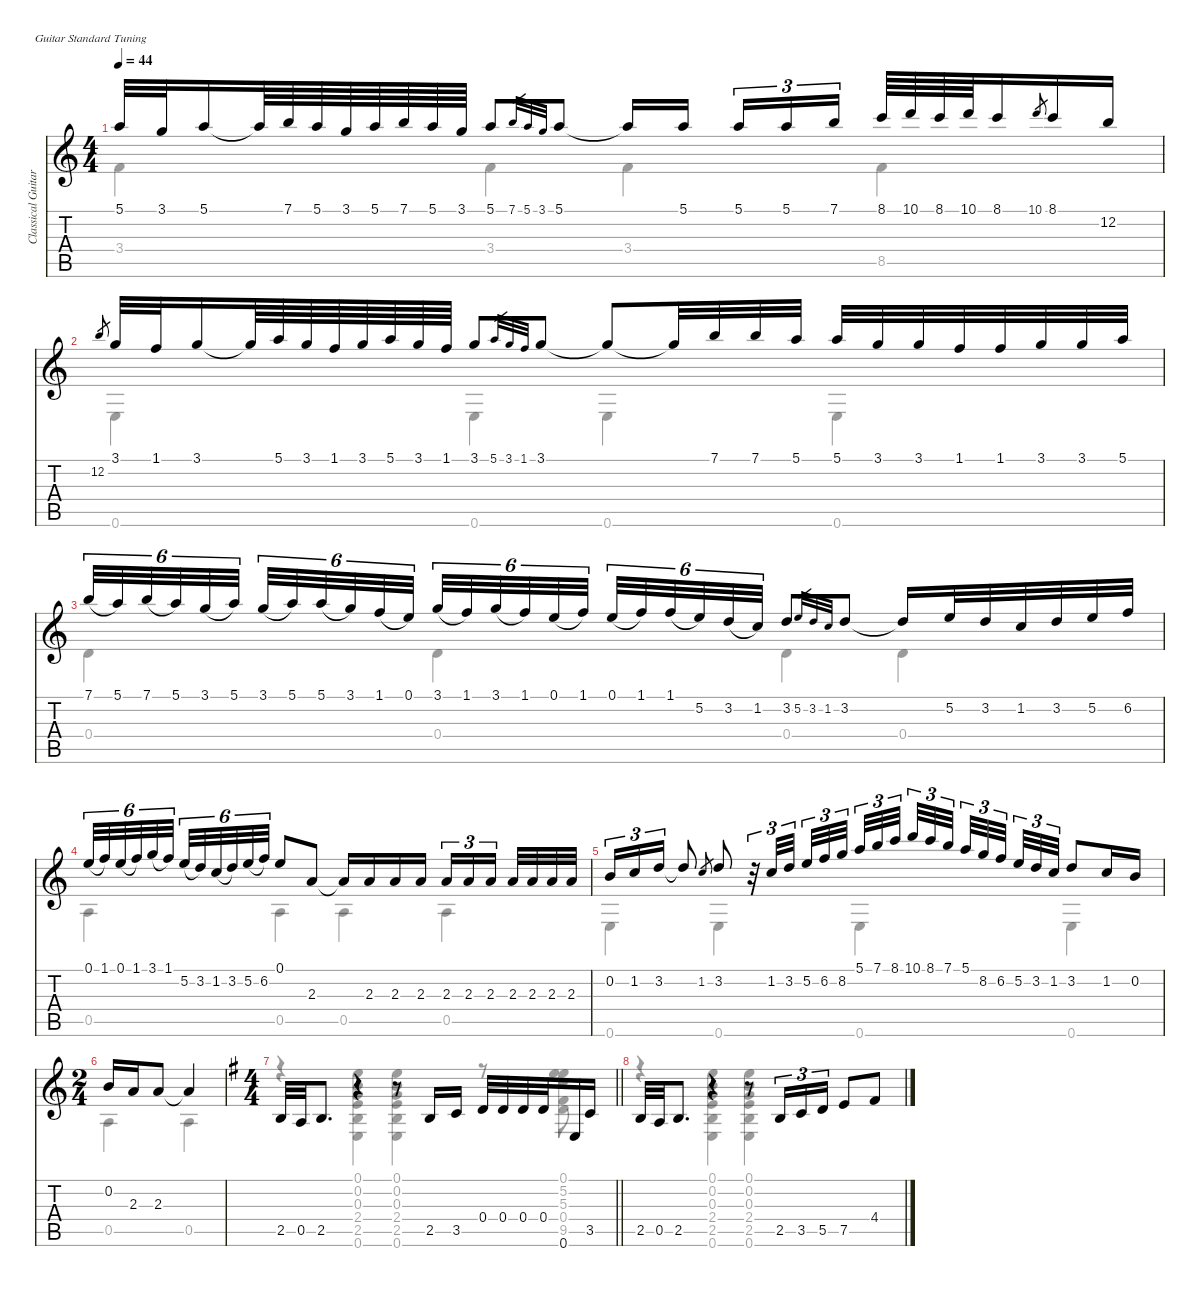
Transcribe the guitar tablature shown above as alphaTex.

\defaultSystemsLayout 4
\hideDynamics
\bracketExtendMode nobrackets
\otherSystemsTrackNameOrientation horizontal
\track ("Classical Guitar" "Classical Guitar") {instrument brightacousticpiano}
\staff {score tabs}
\tuning (E4 B3 G3 D3 A2 E2)
\displaytranspose 12
\voice
\ts (4 4)
\tempo 44
\clef g2
\ks c
5.1.32{dy mf beam Up} 3.1.32{beam Up} 5.1.16{beam Up} 5.1{t}.64{beam Up} 7.1.64{beam Up} 5.1.64{beam Up} 3.1.64{beam Up} 5.1.64{beam Up} 7.1.64{beam Up} 5.1.64{beam Up} 3.1.64{beam Up} 5.1.8{beam Up} 7.1.32{gr beam Up} 5.1.32{gr beam Up} 3.1.32{gr beam Up} 5.1.8{beam Up} 5.1{t}.16{beam Up} 5.1.16{beam Up} 5.1.16{tu (3 2) beam Up} 5.1.16{tu (3 2) beam Up} 7.1.16{tu (3 2) beam Up} 8.1.64{beam Up} 10.1.64{beam Up} 8.1.64{beam Up} 10.1.64{beam Up} 8.1.16{beam Up} 10.1.8{gr beam Up} 8.1.16{beam Up} 12.2.16{beam Up} |
12.2.8{gr beam Up} 3.1.32{beam Up} 1.1.32{beam Up} 3.1.16{beam Up} 3.1{t}.64{beam Up} 5.1.64{beam Up} 3.1.64{beam Up} 1.1.64{beam Up} 3.1.64{beam Up} 5.1.64{beam Up} 3.1.64{beam Up} 1.1.64{beam Up} 3.1.8{beam Up} 5.1.32{gr beam Up} 3.1.32{gr beam Up} 1.1.32{gr beam Up} 3.1.8{beam Up} 3.1{t}.8{beam Up} 3.1{t}.32{beam Up} 7.1.32{beam Up} 7.1.32{beam Up} 5.1.32{beam Up} 5.1.32{beam Up} 3.1.32{beam Up} 3.1.32{beam Up} 1.1.32{beam Up} 1.1.32{beam Up} 3.1.32{beam Up} 3.1.32{beam Up} 5.1.32{beam Up} |
7.1.32{tu (6 4) legatoorigin beam Up} 5.1.32{tu (6 4) beam Up} 7.1.32{tu (6 4) legatoorigin beam Up} 5.1.32{tu (6 4) beam Up} 3.1.32{tu (6 4) legatoorigin beam Up} 5.1.32{tu (6 4) beam Up} 3.1.32{tu (6 4) legatoorigin beam Up} 5.1.32{tu (6 4) beam Up} 5.1.32{tu (6 4) legatoorigin beam Up} 3.1.32{tu (6 4) beam Up} 1.1.32{tu (6 4) legatoorigin beam Up} 0.1.32{tu (6 4) beam Up} 3.1.32{tu (6 4) legatoorigin beam Up} 1.1.32{tu (6 4) beam Up} 3.1.32{tu (6 4) legatoorigin beam Up} 1.1.32{tu (6 4) beam Up} 0.1.32{tu (6 4) legatoorigin beam Up} 1.1.32{tu (6 4) beam Up} 0.1.32{tu (6 4) legatoorigin beam Up} 1.1.32{tu (6 4) beam Up} 1.1.32{tu (6 4) legatoorigin beam Up} 5.2.32{tu (6 4) beam Up} 3.2.32{tu (6 4) legatoorigin beam Up} 1.2.32{tu (6 4) beam Up} 3.2.8{beam Up} 5.2.32{gr beam Up} 3.2.32{gr beam Up} 1.2.32{gr beam Up} 3.2.8{beam Up} 3.2{t}.16{beam Up} 5.2.32{beam Up} 3.2.32{beam Up} 1.2.32{beam Up} 3.2.32{beam Up} 5.2.32{beam Up} 6.2.32{beam Up} |
0.1.32{tu (6 4) legatoorigin beam Up} 1.1.32{tu (6 4) beam Up} 0.1.32{tu (6 4) legatoorigin beam Up} 1.1.32{tu (6 4) beam Up} 3.1.32{tu (6 4) legatoorigin beam Up} 1.1.32{tu (6 4) beam Up} 5.2.32{tu (6 4) legatoorigin beam Up} 3.2.32{tu (6 4) beam Up} 1.2.32{tu (6 4) legatoorigin beam Up} 3.2.32{tu (6 4) beam Up} 5.2.32{tu (6 4) legatoorigin beam Up} 6.2.32{tu (6 4) beam Up} 0.1.8{beam Up} 2.3.8{beam Up} 2.3{t}.16{beam Up} 2.3.16{beam Up} 2.3.16{beam Up} 2.3.16{beam Up} 2.3.16{tu (3 2) beam Up} 2.3.16{tu (3 2) beam Up} 2.3.16{tu (3 2) beam Up} 2.3.32{beam Up} 2.3.32{beam Up} 2.3.32{beam Up} 2.3.32{beam Up} |
0.2.16{tu (3 2) beam Up} 1.2.16{tu (3 2) beam Up} 3.2.16{tu (3 2) beam Up} 3.2{t}.8{beam Up} 1.2.8{gr beam Up} 3.2.8{beam Up} r.32{tu (3 2) beam Up} 1.2.32{tu (3 2) beam Up} 3.2.32{tu (3 2) beam Up} 5.2.32{tu (3 2) beam Up} 6.2.32{tu (3 2) beam Up} 8.2.32{tu (3 2) beam Up} 5.1.32{tu (3 2) beam Up} 7.1.32{tu (3 2) beam Up} 8.1.32{tu (3 2) beam Up} 10.1.32{tu (3 2) beam Up} 8.1.32{tu (3 2) beam Up} 7.1.32{tu (3 2) beam Up} 5.1.32{tu (3 2) beam Up} 8.2.32{tu (3 2) beam Up} 6.2.32{tu (3 2) beam Up} 5.2.32{tu (3 2) beam Up} 3.2.32{tu (3 2) beam Up} 1.2.32{tu (3 2) beam Up} 3.2.8{beam Up} 1.2.16{beam Up} 0.2.16{beam Up} |
\ts (2 4)
0.2.16{beam Up} 2.3.16{beam Up} 2.3.8{beam Up} 2.3{t}.4{beam Up} |
\ts (4 4)
\barLineRight lightlight
\ks eminor
2.5{acc forcenatural}.32{beam Up} 0.5{acc forcenatural}.32{beam Up} 2.5{acc forcenatural}.8{d beam Up} r.4{beam Up} r.8{beam Up} 2.5{acc forcenatural}.16{beam Up} 3.5{acc forcenatural}.16{beam Up} 0.4{acc forcenatural}.32{beam Up} 0.4{acc forcenatural}.32{beam Up} 0.4{acc forcenatural}.32{beam Up} 0.4{acc forcenatural}.32{beam Up} 0.6{acc forcenatural}.16{beam Up} 3.5{acc forcenatural}.16{beam Up} |
2.5{acc forcenatural}.32{beam Up} 0.5{acc forcenatural}.32{beam Up} 2.5{acc forcenatural}.8{d beam Up} r.4{beam Up} r.8{beam Up} 2.5{acc forcenatural}.16{tu (3 2) beam Up} 3.5{acc forcenatural}.16{tu (3 2) beam Up} 5.5{acc forcenatural}.16{tu (3 2) beam Up} 7.5{acc forcenatural}.8{beam Up} 4.4{acc #}.8{beam Up}
\voice
\clef g2
\ottava regular
\simile none
\ks c
3.4.4{dy mf beam Down} 3.4.4{beam Down} 3.4.4{beam Down} 8.5.4{beam Down} |
0.6.4{beam Down} 0.6.4{beam Down} 0.6.4{beam Down} 0.6.4{beam Down} |
0.4.4{beam Down} 0.4.4{beam Down} 0.4.4{beam Down} 0.4.4{beam Down} |
0.5.4{beam Down} 0.5.4{beam Down} 0.5.4{beam Down} 0.5.4{beam Down} |
0.6.4{beam Down} 0.6.4{beam Down} 0.6.4{beam Down} 0.6.4{beam Down} |
0.5.4{beam Down} 0.5.4{beam Down} |
\barLineRight lightlight
\ks eminor
r.4{beam Down} (0.1{acc forcenatural} 0.2{acc forcenatural} 0.3{acc forcenatural} 2.4{acc forcenatural} 2.5{acc forcenatural} 0.6{acc forcenatural}).4{beam Down} (0.1{acc forcenatural} 0.2{acc forcenatural} 0.3{acc forcenatural} 2.4{acc forcenatural} 2.5{acc forcenatural} 0.6{acc forcenatural}).4{beam Down} r.8{beam Down} (0.4{acc forcenatural} 5.3{acc forcenatural} 5.2{acc forcenatural} 0.1{acc forcenatural} 9.5{acc #}).8{beam Down} |
r.4{beam Down} (0.1{acc forcenatural} 0.2{acc forcenatural} 0.3{acc forcenatural} 2.4{acc forcenatural} 2.5{acc forcenatural} 0.6{acc forcenatural}).4{beam Down} (0.1{acc forcenatural} 0.2{acc forcenatural} 0.3{acc forcenatural} 2.4{acc forcenatural} 2.5{acc forcenatural} 0.6{acc forcenatural}).4{beam Down}
